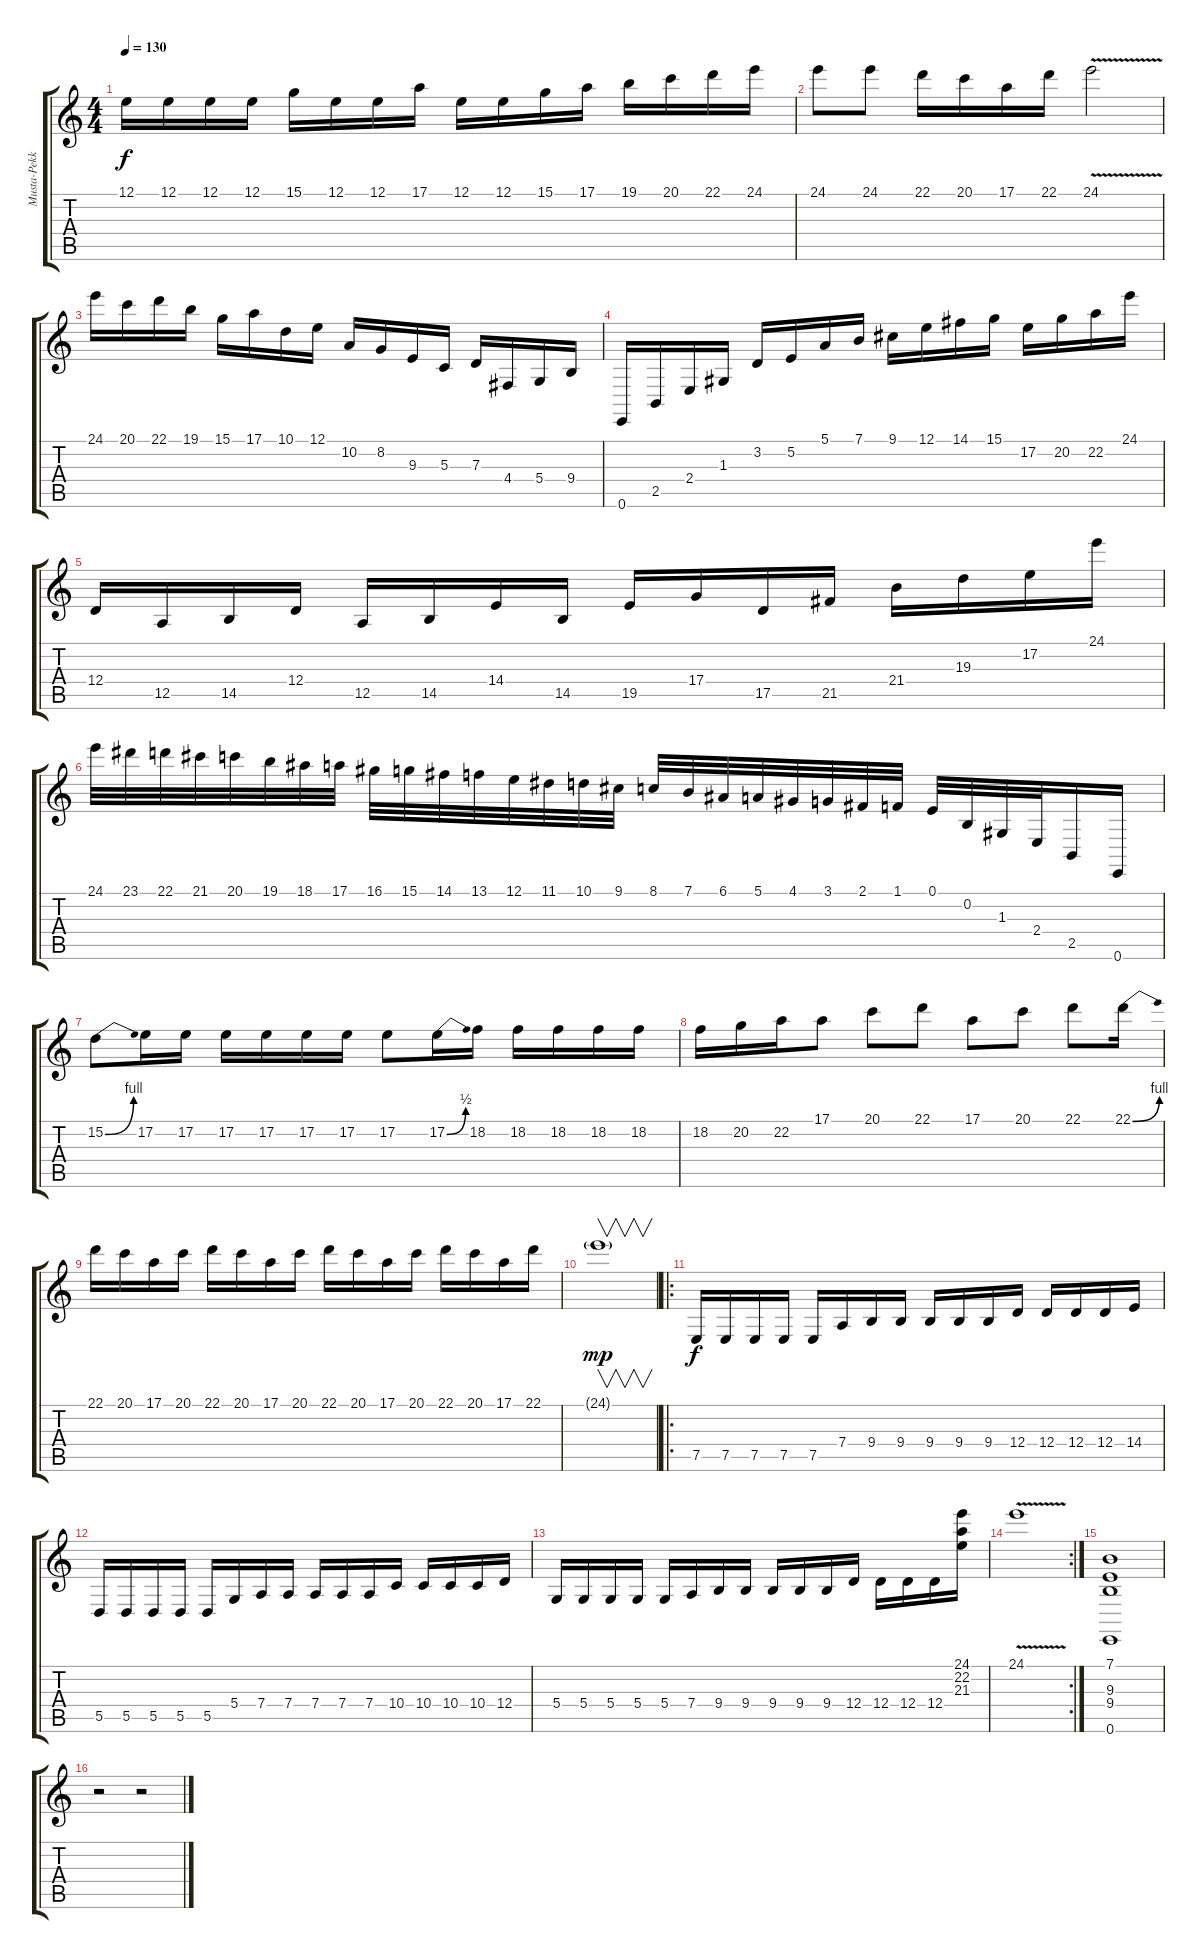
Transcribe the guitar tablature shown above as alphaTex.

\track ("Musta-Pekka" "Musta-Pekk") {instrument stringensemble1}
\staff {score tabs}
\tuning (E4 B3 G3 D3 A2 E2) {hide}
\ts (4 4)
\tempo 130
\clef g2
\ks c
12.1.16{dy f} 12.1.16 12.1.16 12.1.16 15.1.16 12.1.16 12.1.16 17.1.16 12.1.16 12.1.16 15.1.16 17.1.16 19.1.16 20.1.16 22.1.16 24.1.16 |
24.1.8 24.1.8 22.1.16 20.1.16 17.1.16 22.1.16 24.1{v}.2 |
24.1.16 20.1.16 22.1.16 19.1.16 15.1.16 17.1.16 10.1.16 12.1.16 10.2.16 8.2.16 9.3.16 5.3.16 7.3.16 4.4.16 5.4.16 9.4.16 |
0.6.16 2.5.16 2.4.16 1.3.16 3.2.16 5.2.16 5.1.16 7.1.16 9.1.16 12.1.16 14.1.16 15.1.16 17.2.16 20.2.16 22.2.16 24.1.16 |
12.4.16 12.5.16 14.5.16 12.4.16 12.5.16 14.5.16 14.4.16 14.5.16 19.5.16 17.4.16 17.5.16 21.5.16 21.4.16 19.3.16 17.2.16 24.1.16 |
24.1.32 23.1.32 22.1.32 21.1.32 20.1.32 19.1.32 18.1.32 17.1.32 16.1.32 15.1.32 14.1.32 13.1.32 12.1.32 11.1.32 10.1.32 9.1.32 8.1.32 7.1.32 6.1.32 5.1.32 4.1.32 3.1.32 2.1.32 1.1.32 0.1.32 0.2.32 1.3.32 2.4.32 2.5.16 0.6.16 |
15.2{be (bend 0 0 60 4)}.8 17.2.16 17.2.16 17.2.16 17.2.16 17.2.16 17.2.16 17.2.8 17.2{be (bend 0 0 60 2)}.16 18.2.16 18.2.16 18.2.16 18.2.16 18.2.16 |
18.2.16 20.2.16 22.2.16 17.1.8 20.1.8 22.1.8 17.1.8 20.1.8 22.1.8 22.1{be (bend 0 0 60 4)}.16 |
22.1.16 20.1.16 17.1.16 20.1.16 22.1.16 20.1.16 17.1.16 20.1.16 22.1.16 20.1.16 17.1.16 20.1.16 22.1.16 20.1.16 17.1.16 22.1.16 |
24.1{g}.1{v dy mp} |
\ro
7.5.16{dy f volume 16 instrument violin} 7.5.16 7.5.16 7.5.16 7.5.16 7.4.16 9.4.16 9.4.16 9.4.16 9.4.16 9.4.16 12.4.16 12.4.16 12.4.16 12.4.16 14.4.16 |
5.5.16 5.5.16 5.5.16 5.5.16 5.5.16 5.4.16 7.4.16 7.4.16 7.4.16 7.4.16 7.4.16 10.4.16 10.4.16 10.4.16 10.4.16 12.4.16 |
5.4.16 5.4.16 5.4.16 5.4.16 5.4.16 7.4.16 9.4.16 9.4.16 9.4.16 9.4.16 9.4.16 12.4.16 12.4.16 12.4.16 12.4.16 (24.1 22.2 21.3).16 |
\rc 2
24.1{v}.1 |
(7.1 9.3 9.4 0.6).1{instrument stringensemble1} |
r.2 r.2
